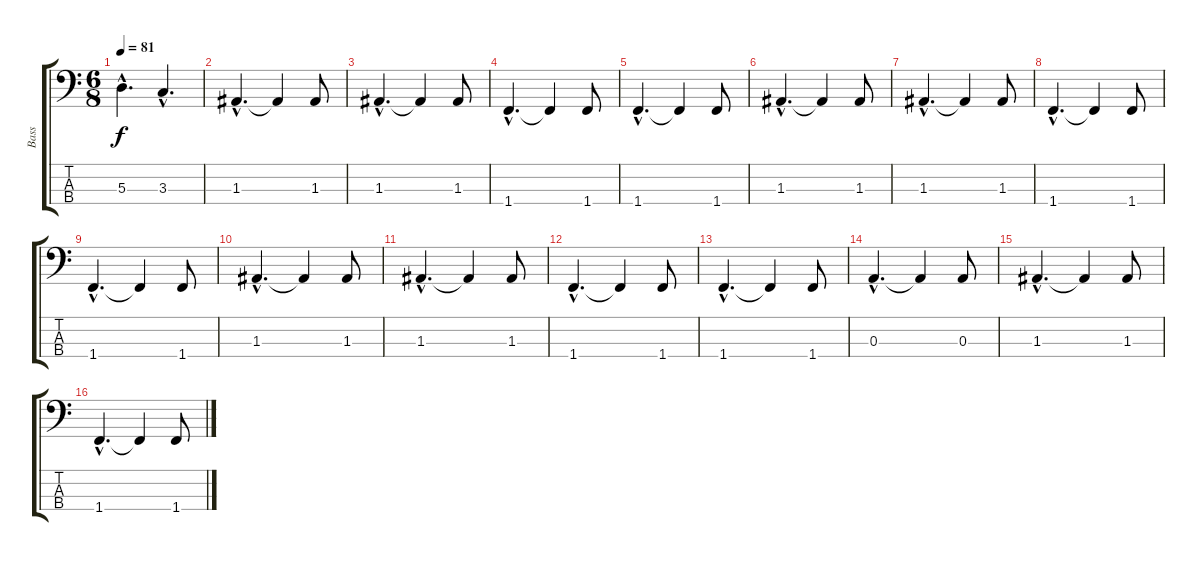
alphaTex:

\track ("Bass" "Bass") {instrument electricbasspick}
\staff {score tabs}
\tuning (G2 D2 A1 E1) {hide}
\ts (6 8)
\tempo 81
\clef f4
\ks c
5.3{hac}.4{d dy f} 3.3{hac}.4{d} |
1.3{hac}.4{d} 1.3{t}.4 1.3.8 |
1.3{hac}.4{d} 1.3{t}.4 1.3.8 |
1.4{hac}.4{d} 1.4{t}.4 1.4.8 |
1.4{hac}.4{d} 1.4{t}.4 1.4.8 |
1.3{hac}.4{d} 1.3{t}.4 1.3.8 |
1.3{hac}.4{d} 1.3{t}.4 1.3.8 |
1.4{hac}.4{d} 1.4{t}.4 1.4.8 |
1.4{hac}.4{d} 1.4{t}.4 1.4.8 |
1.3{hac}.4{d} 1.3{t}.4 1.3.8 |
1.3{hac}.4{d} 1.3{t}.4 1.3.8 |
1.4{hac}.4{d} 1.4{t}.4 1.4.8 |
1.4{hac}.4{d} 1.4{t}.4 1.4.8 |
0.3{hac}.4{d} 0.3{t}.4 0.3.8 |
1.3{hac}.4{d} 1.3{t}.4 1.3.8 |
1.4{hac}.4{d} 1.4{t}.4 1.4.8
